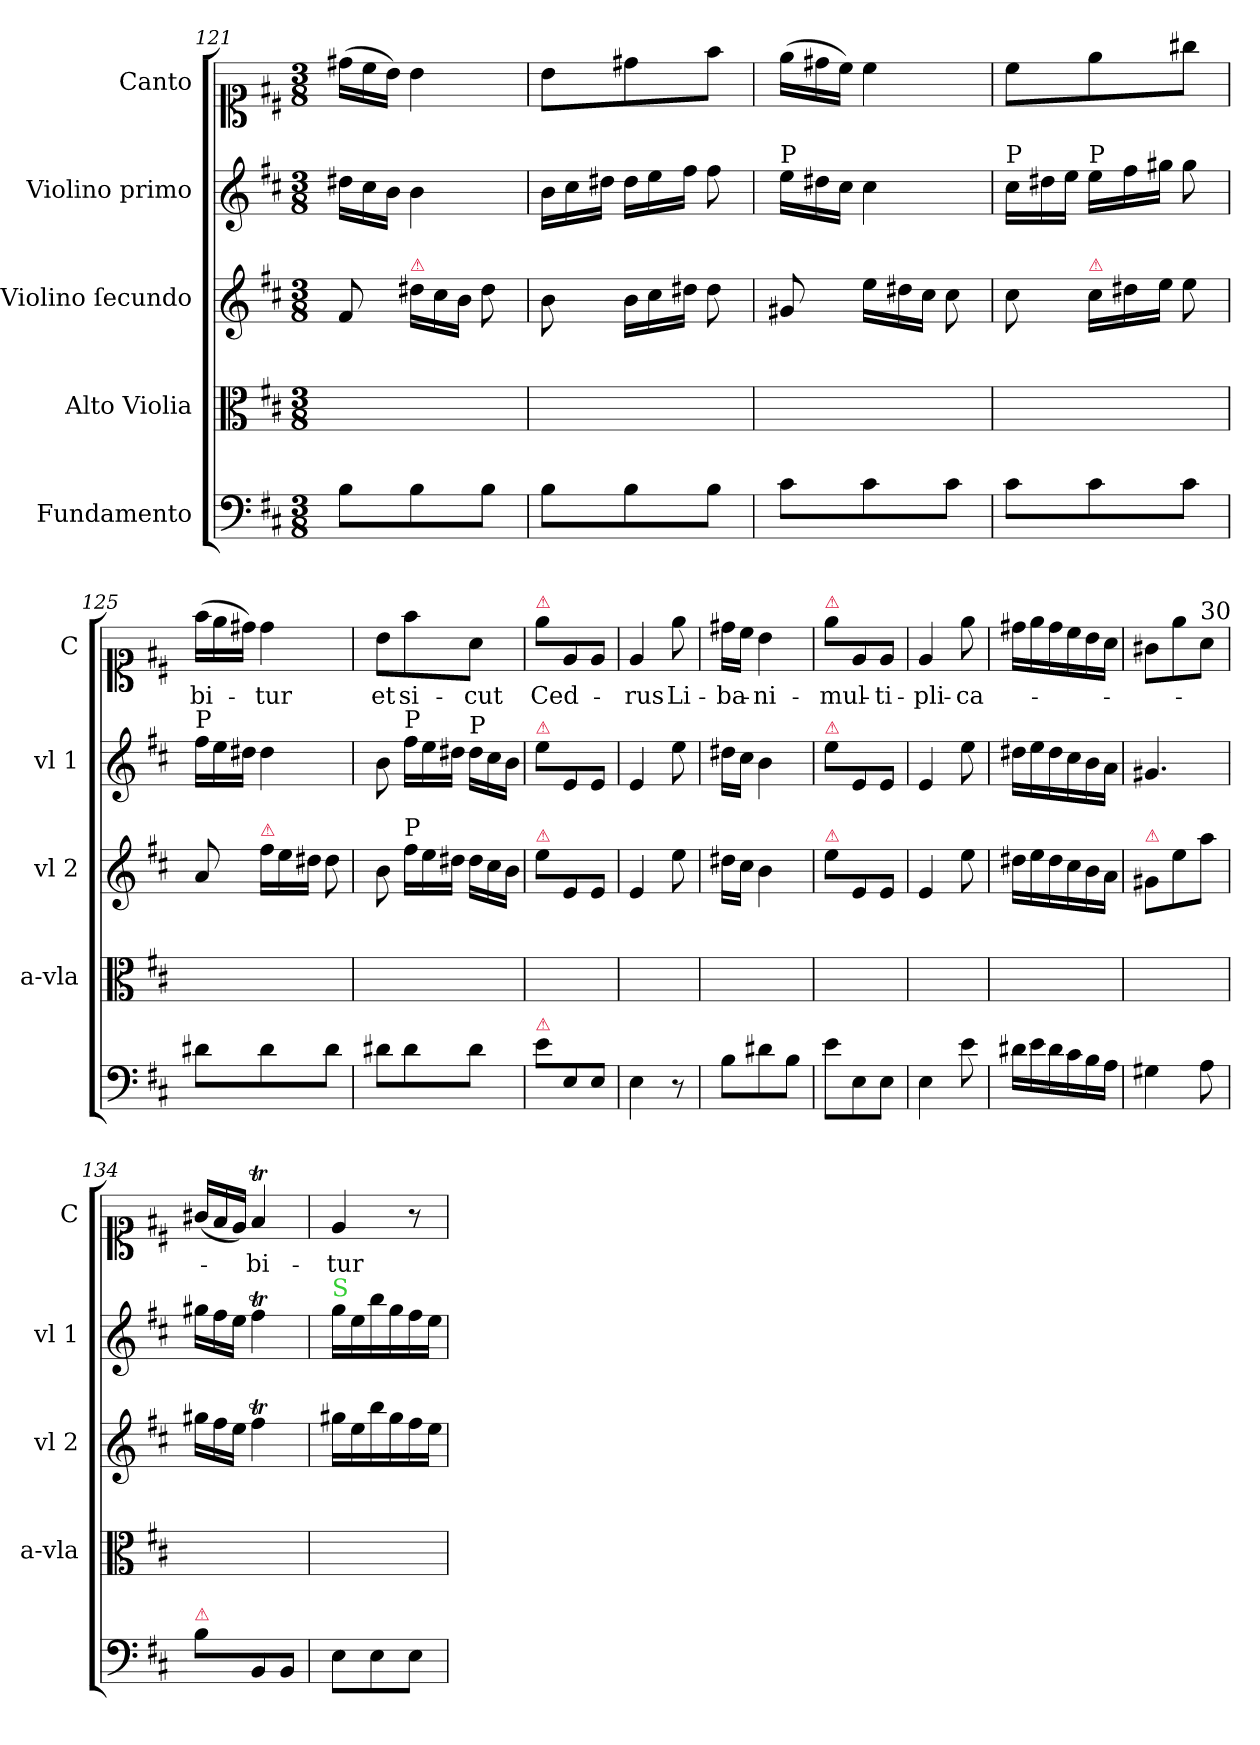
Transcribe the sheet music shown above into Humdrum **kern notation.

**kern	**dynam	**kern	**kern	**dynam	**kern	**dynam	**kern	**text
*part5	*part5	*part4	*part3	*part3	*part2	*part2	*part1	*part1
*staff5	*staff5	*staff4	*staff3	*staff3	*staff2	*staff2	*staff1	*staff1
*I"Fundamento	*	*I"Alto Violia	*I"Violino ſecundo	*	*I"Violino primo	*	*I"Canto	*
*	*	*I'a-vla	*I'vl 2	*	*I'vl 1	*	*I'C	*
*clefF4	*	*clefC3	*clefG2	*	*clefG2	*	*clefC1	*
*k[f#c#]	*	*k[f#c#]	*k[f#c#]	*	*k[f#c#]	*	*k[f#c#]	*
*M3/8	*	*M3/8	*M3/8	*	*M3/8	*	*M3/8	*
*	*	*	*	*	*Xtuplet	*	*Xtuplet	*
=121	=121	=121	=121	=121	=121	=121	=121	=121
8B\L	.	4.ryy	8f#/	.	24dd#X\LL	.	(24dd#X\LL	.
.	.	.	.	.	24cc#\	.	24cc#\	.
.	.	.	.	.	24b\JJ	.	24b\JJ)	.
*	*	*	*Xtuplet	*	*	*	*	*
!	!	!	!LO:TX:a:color=crimson:t=⚠	!	!	!	!	!
8B\	.	.	24dd#X\LL	.	4b\	.	4b\	.
.	.	.	24cc#\	.	.	.	.	.
.	.	.	24b\JJ	.	.	.	.	.
8B\J	.	.	8dd#\	.	.	.	.	.
=122	=122	=122	=122	=122	=122	=122	=122	=122
8B\L	.	4.ryy	8b\	.	24b\LL	.	8b\L	.
.	.	.	.	.	24cc#\	.	.	.
.	.	.	.	.	24dd#X\JJ	.	.	.
8B\	.	.	24b\LL	.	24dd#\LL	.	8dd#X\	.
.	.	.	24cc#\	.	24ee\	.	.	.
.	.	.	24dd#X\JJ	.	24ff#\JJ	.	.	.
8B\J	.	.	8dd#\	.	8ff#\	.	8ff#\J	.
=123	=123	=123	=123	=123	=123	=123	=123	=123
!	!	!	!	!	!LO:TX:a:t=P	!	!	!
8c#\L	.	4.ryy	8g#X/	.	24ee\LL	.	(24ee\LL	.
.	.	.	.	.	24dd#X\	.	24dd#X\	.
.	.	.	.	.	24cc#\JJ	.	24cc#\JJ)	.
8c#\	.	.	24ee\LL	.	4cc#\	.	4cc#\	.
.	.	.	24dd#X\	.	.	.	.	.
.	.	.	24cc#\JJ	.	.	.	.	.
8c#\J	.	.	8cc#\	.	.	.	.	.
=124	=124	=124	=124	=124	=124	=124	=124	=124
!	!	!	!	!	!LO:TX:a:t=P	!	!	!
8c#\L	.	4.ryy	8cc#\	.	24cc#\LL	.	8cc#\L	.
.	.	.	.	.	24dd#X\	.	.	.
.	.	.	.	.	24ee\JJ	.	.	.
!	!	!	!	!	!LO:TX:a:t=P	!	!	!
!	!	!	!LO:TX:a:color=crimson:t=⚠	!	!	!	!	!
8c#\	.	.	24cc#\LL	.	24ee\LL	.	8ee\	.
.	.	.	24dd#X\	.	24ff#\	.	.	.
.	.	.	24ee\JJ	.	24gg#X\JJ	.	.	.
8c#\J	.	.	8ee\	.	8gg#\	.	8gg#X\J	.
=125	=125	=125	=125	=125	=125	=125	=125	=125
!	!	!	!	!	!LO:TX:a:t=P	!	!	!
8d#X\L	.	4.ryy	8a/	.	24ff#\LL	.	(24ff#\LL	-bi-
.	.	.	.	.	24ee\	.	24ee\	.
.	.	.	.	.	24dd#X\JJ	.	24dd#X\JJ)	.
!	!	!	!LO:TX:a:color=crimson:t=⚠	!	!	!	!	!
8d#\	.	.	24ff#\LL	.	4dd#\	.	4dd#\	-tur
.	.	.	24ee\	.	.	.	.	.
.	.	.	24dd#X\JJ	.	.	.	.	.
8d#\J	.	.	8dd#\	.	.	.	.	.
=126	=126	=126	=126	=126	=126	=126	=126	=126
8d#X\L	.	4.ryy	8b\	.	8b\	.	8b\L	et
!	!	!	!	!	!LO:TX:a:t=P	!	!	!
!	!	!	!LO:TX:a:t=P	!	!	!	!	!
8d#\	.	.	24ff#\LL	.	24ff#\LL	.	8ff#\	si-
.	.	.	24ee\	.	24ee\	.	.	.
.	.	.	24dd#X\JJ	.	24dd#X\JJ	.	.	.
!	!	!	!	!	!LO:TX:a:t=P	!	!	!
8d#\J	.	.	24dd#\LL	.	24dd#\LL	.	8a\J	-cut
.	.	.	24cc#\	.	24cc#\	.	.	.
.	.	.	24b\JJ	.	24b\JJ	.	.	.
=127	=127	=127	=127	=127	=127	=127	=127	=127
!	!	!	!	!	!	!	!LO:TX:a:color=crimson:t=⚠	!
!	!	!	!	!	!LO:TX:a:color=crimson:t=⚠	!	!	!
!	!	!	!LO:TX:a:color=crimson:t=⚠	!	!	!	!	!
!LO:TX:a:color=crimson:t=⚠	!	!	!	!	!	!	!	!
8e\L	.	4.ryy	8ee\L	.	8ee\L	.	8ee\L	Ced-
8E/	.	.	8e/	.	8e/	.	8e/	.
8E/J	.	.	8e/J	.	8e/J	.	8e/J	.
=128	=128	=128	=128	=128	=128	=128	=128	=128
4E\	.	4.ryy	4e/	.	4e/	.	4e/	-rus
8r	.	.	8ee\	.	8ee\	.	8ee\	Li-
=129	=129	=129	=129	=129	=129	=129	=129	=129
8B\L	.	4.ryy	16dd#X\LL	.	16dd#X\LL	.	16dd#X\LL	-ba-
.	.	.	16cc#\JJ	.	16cc#\JJ	.	16cc#\JJ	.
8d#X\	.	.	4b\	.	4b\	.	4b\	-ni-
8B\J	.	.	.	.	.	.	.	.
=130	=130	=130	=130	=130	=130	=130	=130	=130
!	!	!	!	!	!	!	!LO:TX:a:color=crimson:t=⚠	!
!	!	!	!	!	!LO:TX:a:color=crimson:t=⚠	!	!	!
!	!	!	!LO:TX:a:color=crimson:t=⚠	!	!	!	!	!
8e\L	.	4.ryy	8ee\L	.	8ee\L	.	8ee\L	-mul-
8E\	.	.	8e/	.	8e/	.	8e/	.
8E\J	.	.	8e/J	.	8e/J	.	8e/J	-ti-
=131	=131	=131	=131	=131	=131	=131	=131	=131
4E\	.	4.ryy	4e/	.	4e/	.	4e/	-pli-
8e\	.	.	8ee\	.	8ee\	.	8ee\	-ca-
=132	=132	=132	=132	=132	=132	=132	=132	=132
16d#X\LL	.	4.ryy	16dd#X\LL	.	16dd#X\LL	.	16dd#X\LL	.
16e\	.	.	16ee\	.	16ee\	.	16ee\	.
16d#\	.	.	16dd#\	.	16dd#\	.	16dd#\	.
16c#\	.	.	16cc#\	.	16cc#\	.	16cc#\	.
16B\	.	.	16b\	.	16b\	.	16b\	.
16A\JJ	.	.	16a\JJ	.	16a\JJ	.	16a\JJ	.
=133	=133	=133	=133	=133	=133	=133	=133	=133
!	!	!	!LO:TX:a:color=crimson:t=⚠	!	!	!	!	!
4G#X\	.	4.ryy	8g#X/L	.	4.g#X/	.	8g#X\L	.
.	.	.	8ee\	.	.	.	8ee\	.
!	!	!	!	!	!	!	!LO:TX:a:t=30	!
8A\	.	.	8aa\J	.	.	.	8a\J	.
=134	=134	=134	=134	=134	=134	=134	=134	=134
!LO:TX:a:color=crimson:t=⚠	!	!	!	!	!	!	!	!
8B\L	.	4.ryy	24gg#X\LL	.	24gg#X\LL	.	(24g#X/LL	.
.	.	.	24ff#\	.	24ff#\	.	24f#/	.
.	.	.	24ee\JJ	.	24ee\JJ	.	24e/JJ)	.
8BB/	.	.	4ff#T\	.	4ff#T\	.	4f#T/	-bi-
8BB/J	.	.	.	.	.	.	.	.
=135	=135	=135	=135	=135	=135	=135	=135	=135
!	!	!	!	!	!LO:TX:a:color=limegreen:t=S	!	!	!
!	!LO:DY:a	!	!	!LO:DY:a	!	!LO:DY:a	!	!
8E\L	f&colon;	4.ryy	16gg#X\LL	for	16gg\LL	for	4e/	-tur
.	.	.	16ee\	.	16ee\	.	.	.
8E\	.	.	16bb\	.	16bb\	.	.	.
.	.	.	16gg#\	.	16gg\	.	.	.
8E\J	.	.	16ff#\	.	16ff#\	.	8r	.
.	.	.	16ee\JJ	.	16ee\JJ	.	.	.
=	=	=	=	=	=	=	=	=
*-	*-	*-	*-	*-	*-	*-	*-	*-
